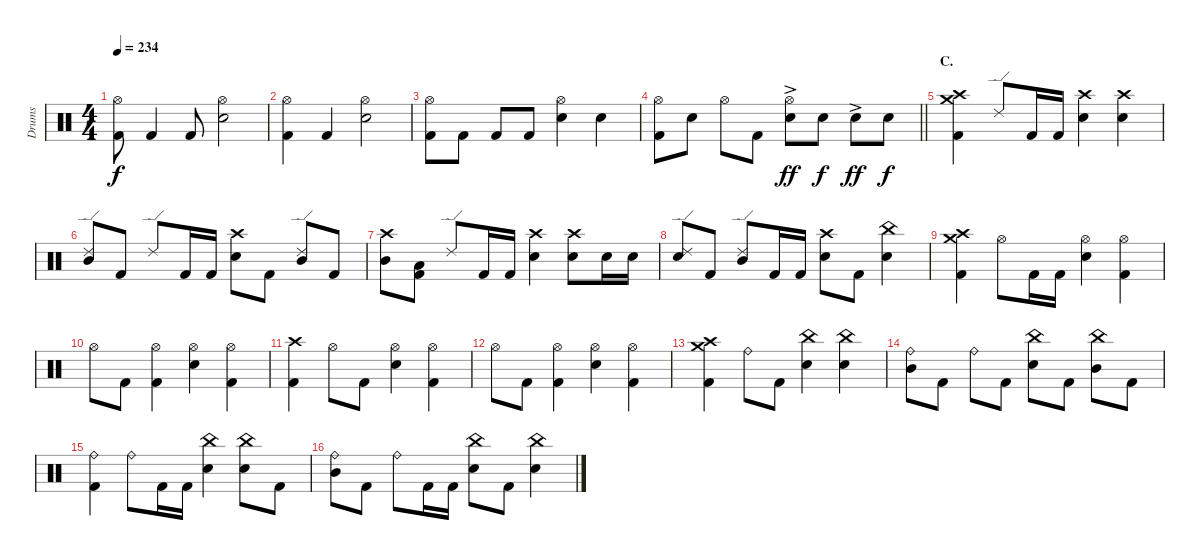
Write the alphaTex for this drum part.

\track ("Drums" "Drums") {instrument percussion}
\staff {score}
\articulation defaults
\ts (4 4)
\tempo 234
\clef neutral
\ks c
("Hi-Hat (open)" "Kick (hit) 2").8{dy f} "Kick (hit) 2".4 "Kick (hit) 2".8 ("Hi-Hat (open)" "Electric Snare (hit)").2 |
("Hi-Hat (open)" "Kick (hit) 2").4 "Kick (hit) 2".4 ("Hi-Hat (open)" "Electric Snare (hit)").2 |
("Hi-Hat (open)" "Kick (hit) 2").8 "Kick (hit) 2".8 "Kick (hit) 2".8 "Kick (hit) 2".8 ("Hi-Hat (open)" "Electric Snare (hit)").4 "Electric Snare (hit)".4 |
\barLineRight lightlight
("Hi-Hat (open)" "Kick (hit) 2").8 "Electric Snare (hit)".8 "Hi-Hat (open)".8 "Kick (hit) 2".8 ("Hi-Hat (open)" "Electric Snare (hit)"{ac}).8{dy ff} "Electric Snare (hit)".8{dy f} "Electric Snare (hit)"{ac}.8{dy ff} "Electric Snare (hit)".8{dy f} |
\section ("" "C.")
("Crash medium (hit)" "Crash high (hit)" "Kick (hit) 2").4 "Ride (edge) 2".8 "Kick (hit) 2".16 "Kick (hit) 2".16 ("Crash high (hit)" "Electric Snare (hit)").4 ("Crash high (hit)" "Electric Snare (hit)").4 |
("Ride (edge) 2" "Mid Tom (hit)").8 "Kick (hit) 2".8 "Ride (edge) 2".8 "Kick (hit) 2".16 "Kick (hit) 2".16 ("Crash high (hit)" "Electric Snare (hit)").8 "Kick (hit) 2".8 ("Ride (edge) 2" "Mid Tom (hit)").8 "Kick (hit) 2".8 |
("Crash high (hit)" "Mid Tom (hit)").8 ("Low Tom (hit)" "Kick (hit) 2").8 "Ride (edge) 2".8 "Kick (hit) 2".16 "Kick (hit) 2".16 ("Crash high (hit)" "Electric Snare (hit)").4 ("Crash high (hit)" "Electric Snare (hit)").8 "Electric Snare (hit)".16 "Electric Snare (hit)".16 |
("Ride (edge) 2" "Electric Snare (hit)").8 "Kick (hit) 2".8 ("Ride (edge) 2" "Mid Tom (hit)").8 "Kick (hit) 2".16 "Kick (hit) 2".16 ("Crash high (hit)" "Electric Snare (hit)").8 "Kick (hit) 2".8 ("China (hit)" "Electric Snare (hit)").4 |
("Crash medium (hit)" "Crash high (hit)" "Kick (hit) 2").4 "Hi-Hat (open)".8 "Kick (hit) 2".16 "Kick (hit) 2".16 ("Hi-Hat (open)" "Electric Snare (hit)").4 ("Hi-Hat (open)" "Kick (hit) 2").4 |
"Hi-Hat (open)".8 "Kick (hit) 2".8 ("Hi-Hat (open)" "Kick (hit) 2").4 ("Hi-Hat (open)" "Electric Snare (hit)").4 ("Hi-Hat (open)" "Kick (hit) 2").4 |
("Crash high (hit)" "Kick (hit) 2").4 "Hi-Hat (open)".8 "Kick (hit) 2".8 ("Hi-Hat (open)" "Electric Snare (hit)").4 ("Hi-Hat (open)" "Kick (hit) 2").4 |
"Hi-Hat (open)".8 "Kick (hit) 2".8 ("Hi-Hat (open)" "Kick (hit) 2").4 ("Hi-Hat (open)" "Electric Snare (hit)").4 ("Hi-Hat (open)" "Kick (hit) 2").4 |
("Crash medium (hit)" "Crash high (hit)" "Kick (hit) 2").4 "Ride (bell)".8 "Kick (hit) 2".8 ("China (hit)" "Electric Snare (hit)").4 ("China (hit)" "Electric Snare (hit)").4 |
("Ride (bell)" "Mid Tom (hit)").8 "Kick (hit) 2".8 "Ride (bell)".8 "Kick (hit) 2".8 ("China (hit)" "Electric Snare (hit)").8 "Kick (hit) 2".8 ("China (hit)" "Mid Tom (hit)").8 "Kick (hit) 2".8 |
("Ride (bell)" "Kick (hit) 2").4 "Ride (bell)".8 "Kick (hit) 2".16 "Kick (hit) 2".16 ("China (hit)" "Electric Snare (hit)").4 ("China (hit)" "Electric Snare (hit)").8 "Kick (hit) 2".8 |
("Ride (bell)" "Mid Tom (hit)").8 "Kick (hit) 2".8 "Ride (bell)".8 "Kick (hit) 2".16 "Kick (hit) 2".16 ("China (hit)" "Electric Snare (hit)").8 "Kick (hit) 2".8 ("China (hit)" "Electric Snare (hit)").4
